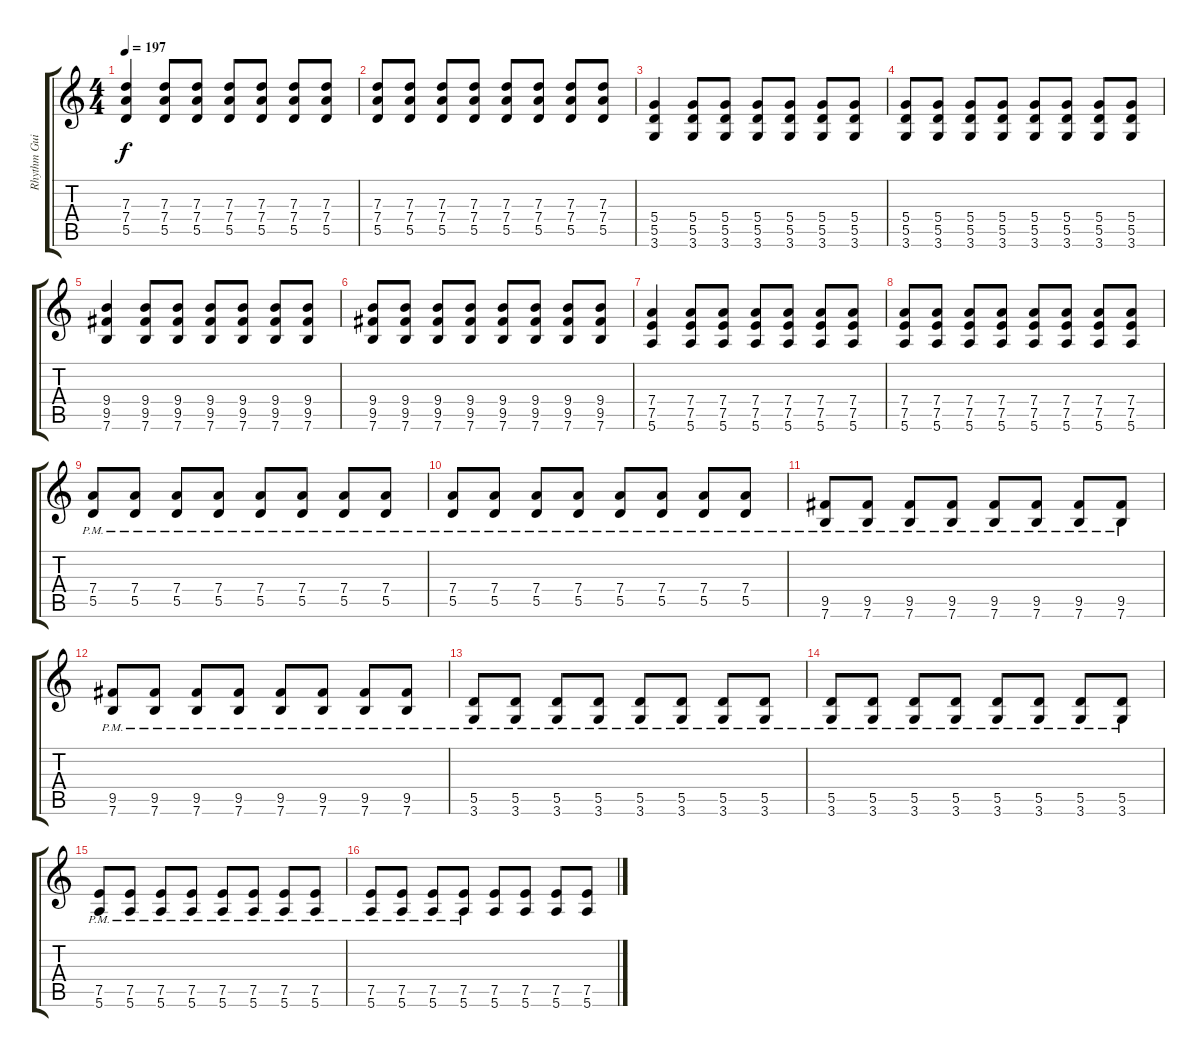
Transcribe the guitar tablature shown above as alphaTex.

\track ("Rhythm Guitar" "Rhythm Gui") {instrument overdrivenguitar}
\staff {score tabs}
\tuning (E4 B3 G3 D3 A2 E2) {hide}
\ts (4 4)
\tempo 197
\clef g2
\ks c
(7.3 7.4 5.5).4{dy f} (7.3 7.4 5.5).8 (7.3 7.4 5.5).8 (7.3 7.4 5.5).8 (7.3 7.4 5.5).8 (7.3 7.4 5.5).8 (7.3 7.4 5.5).8 |
(7.3 7.4 5.5).8 (7.3 7.4 5.5).8 (7.3 7.4 5.5).8 (7.3 7.4 5.5).8 (7.3 7.4 5.5).8 (7.3 7.4 5.5).8 (7.3 7.4 5.5).8 (7.3 7.4 5.5).8 |
(5.4 5.5 3.6).4 (5.4 5.5 3.6).8 (5.4 5.5 3.6).8 (5.4 5.5 3.6).8 (5.4 5.5 3.6).8 (5.4 5.5 3.6).8 (5.4 5.5 3.6).8 |
(5.4 5.5 3.6).8 (5.4 5.5 3.6).8 (5.4 5.5 3.6).8 (5.4 5.5 3.6).8 (5.4 5.5 3.6).8 (5.4 5.5 3.6).8 (5.4 5.5 3.6).8 (5.4 5.5 3.6).8 |
(9.4 9.5 7.6).4 (9.4 9.5 7.6).8 (9.4 9.5 7.6).8 (9.4 9.5 7.6).8 (9.4 9.5 7.6).8 (9.4 9.5 7.6).8 (9.4 9.5 7.6).8 |
(9.4 9.5 7.6).8 (9.4 9.5 7.6).8 (9.4 9.5 7.6).8 (9.4 9.5 7.6).8 (9.4 9.5 7.6).8 (9.4 9.5 7.6).8 (9.4 9.5 7.6).8 (9.4 9.5 7.6).8 |
(7.4 7.5 5.6).4 (7.4 7.5 5.6).8 (7.4 7.5 5.6).8 (7.4 7.5 5.6).8 (7.4 7.5 5.6).8 (7.4 7.5 5.6).8 (7.4 7.5 5.6).8 |
(7.4 7.5 5.6).8 (7.4 7.5 5.6).8 (7.4 7.5 5.6).8 (7.4 7.5 5.6).8 (7.4 7.5 5.6).8 (7.4 7.5 5.6).8 (7.4 7.5 5.6).8 (7.4 7.5 5.6).8 |
(7.4{pm} 5.5{pm}).8 (7.4{pm} 5.5{pm}).8 (7.4{pm} 5.5{pm}).8 (7.4{pm} 5.5{pm}).8 (7.4{pm} 5.5{pm}).8 (7.4{pm} 5.5{pm}).8 (7.4{pm} 5.5{pm}).8 (7.4{pm} 5.5{pm}).8 |
(7.4{pm} 5.5{pm}).8 (7.4{pm} 5.5{pm}).8 (7.4{pm} 5.5{pm}).8 (7.4{pm} 5.5{pm}).8 (7.4{pm} 5.5{pm}).8 (7.4{pm} 5.5{pm}).8 (7.4{pm} 5.5{pm}).8 (7.4{pm} 5.5{pm}).8 |
(9.5{pm} 7.6{pm}).8 (9.5{pm} 7.6{pm}).8 (9.5{pm} 7.6{pm}).8 (9.5{pm} 7.6{pm}).8 (9.5{pm} 7.6{pm}).8 (9.5{pm} 7.6{pm}).8 (9.5{pm} 7.6{pm}).8 (9.5{pm} 7.6{pm}).8 |
(9.5{pm} 7.6{pm}).8 (9.5{pm} 7.6{pm}).8 (9.5{pm} 7.6{pm}).8 (9.5{pm} 7.6{pm}).8 (9.5{pm} 7.6{pm}).8 (9.5{pm} 7.6{pm}).8 (9.5{pm} 7.6{pm}).8 (9.5{pm} 7.6{pm}).8 |
(5.5{pm} 3.6{pm}).8 (5.5{pm} 3.6{pm}).8 (5.5{pm} 3.6{pm}).8 (5.5{pm} 3.6{pm}).8 (5.5{pm} 3.6{pm}).8 (5.5{pm} 3.6{pm}).8 (5.5{pm} 3.6{pm}).8 (5.5{pm} 3.6{pm}).8 |
(5.5{pm} 3.6{pm}).8 (5.5{pm} 3.6{pm}).8 (5.5{pm} 3.6{pm}).8 (5.5{pm} 3.6{pm}).8 (5.5{pm} 3.6{pm}).8 (5.5{pm} 3.6{pm}).8 (5.5{pm} 3.6{pm}).8 (5.5{pm} 3.6{pm}).8 |
(7.5{pm} 5.6{pm}).8 (7.5{pm} 5.6{pm}).8 (7.5{pm} 5.6{pm}).8 (7.5{pm} 5.6{pm}).8 (7.5{pm} 5.6{pm}).8 (7.5{pm} 5.6{pm}).8 (7.5{pm} 5.6{pm}).8 (7.5{pm} 5.6{pm}).8 |
(7.5{pm} 5.6{pm}).8 (7.5{pm} 5.6{pm}).8 (7.5{pm} 5.6{pm}).8 (7.5{pm} 5.6{pm}).8 (7.5 5.6).8 (7.5 5.6).8 (7.5 5.6).8 (7.5 5.6).8
